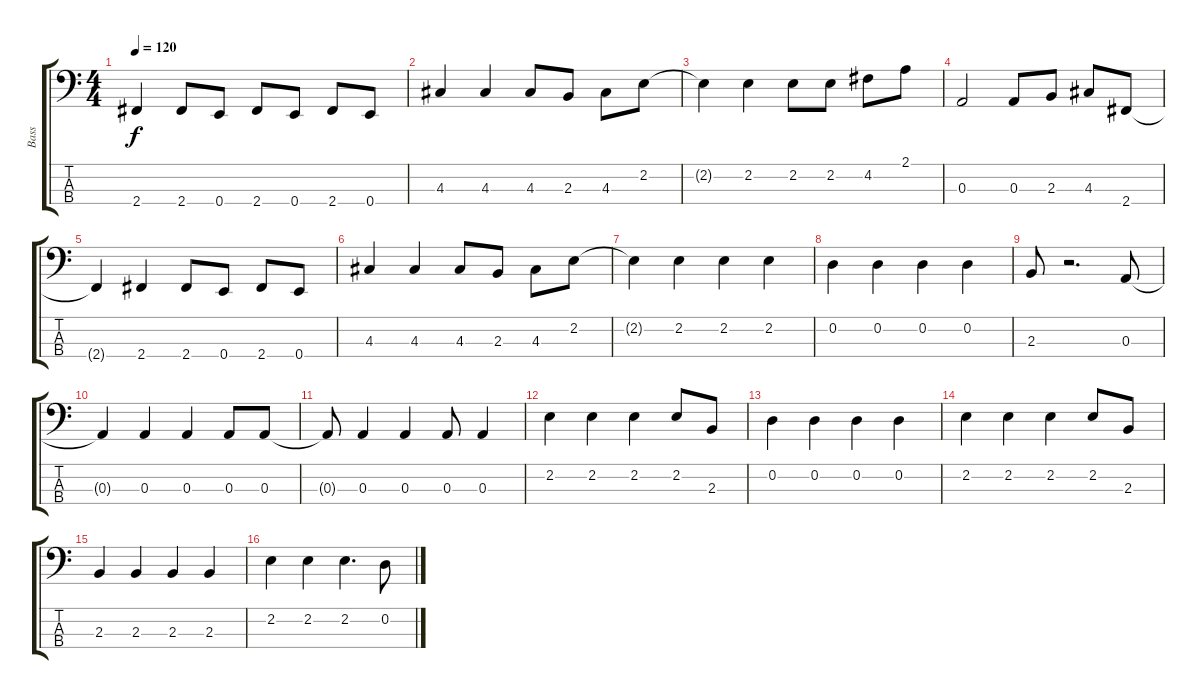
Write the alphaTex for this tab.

\track ("Bass" "Bass") {instrument electricbassfinger}
\staff {score tabs}
\tuning (G2 D2 A1 E1) {hide}
\ts (4 4)
\tempo 120
\clef f4
\ks c
2.4{t}.4{dy f} 2.4.8 0.4.8 2.4.8 0.4.8 2.4.8 0.4.8 |
4.3.4 4.3.4 4.3.8 2.3.8 4.3.8 2.2.8 |
2.2{t}.4 2.2.4 2.2.8 2.2.8 4.2.8 2.1.8 |
0.3.2 0.3.8 2.3.8 4.3.8 2.4.8 |
2.4{t}.4 2.4.4 2.4.8 0.4.8 2.4.8 0.4.8 |
4.3.4 4.3.4 4.3.8 2.3.8 4.3.8 2.2.8 |
2.2{t}.4 2.2.4 2.2.4 2.2.4 |
0.2.4 0.2.4 0.2.4 0.2.4 |
2.3.8 r.2{d} 0.3.8 |
0.3{t}.4 0.3.4 0.3.4 0.3.8 0.3.8 |
0.3{t}.8 0.3.4 0.3.4 0.3.8 0.3.4 |
2.2.4 2.2.4 2.2.4 2.2.8 2.3.8 |
0.2.4 0.2.4 0.2.4 0.2.4 |
2.2.4 2.2.4 2.2.4 2.2.8 2.3.8 |
2.3.4 2.3.4 2.3.4 2.3.4 |
2.2.4 2.2.4 2.2.4{d} 0.2.8
